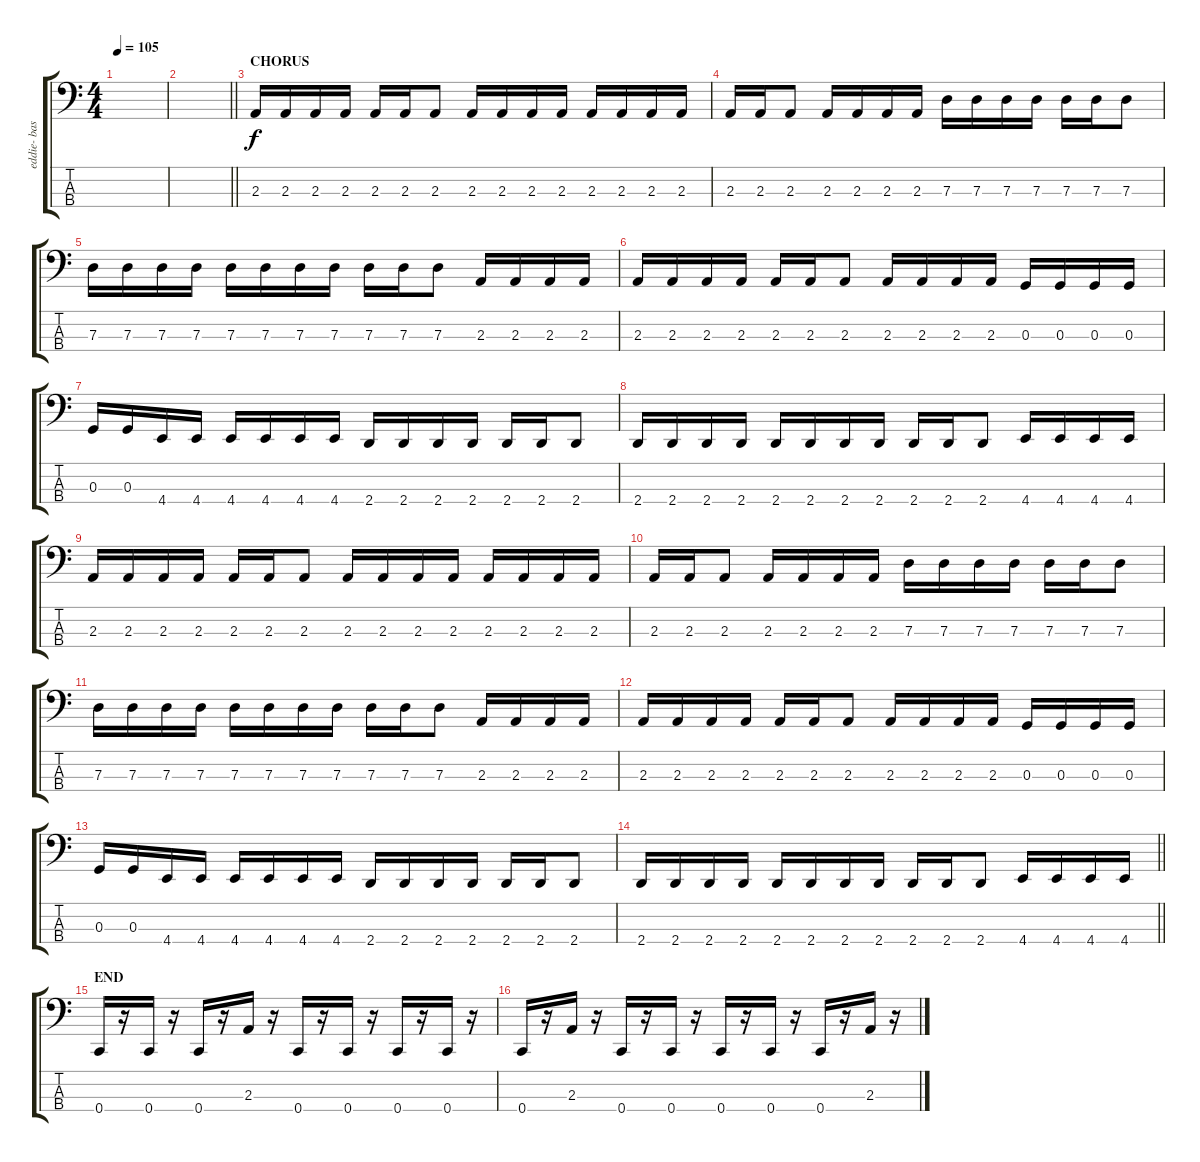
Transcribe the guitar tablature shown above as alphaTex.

\track ("eddie- bass" "eddie- bas") {instrument electricbasspick}
\staff {score tabs}
\tuning (F2 C2 G1 C1) {hide}
\ts (4 4)
\tempo 105
\clef f4
\ks c
|
\barLineRight lightlight
|
\section ("" "CHORUS")
2.3.16 2.3.16 2.3.16 2.3.16 2.3.16 2.3.16 2.3.8 2.3.16 2.3.16 2.3.16 2.3.16 2.3.16 2.3.16 2.3.16 2.3.16 |
2.3.16 2.3.16 2.3.8 2.3.16 2.3.16 2.3.16 2.3.16 7.3.16 7.3.16 7.3.16 7.3.16 7.3.16 7.3.16 7.3.8 |
7.3.16 7.3.16 7.3.16 7.3.16 7.3.16 7.3.16 7.3.16 7.3.16 7.3.16 7.3.16 7.3.8 2.3.16 2.3.16 2.3.16 2.3.16 |
2.3.16 2.3.16 2.3.16 2.3.16 2.3.16 2.3.16 2.3.8 2.3.16 2.3.16 2.3.16 2.3.16 0.3.16 0.3.16 0.3.16 0.3.16 |
0.3.16 0.3.16 4.4.16 4.4.16 4.4.16 4.4.16 4.4.16 4.4.16 2.4.16 2.4.16 2.4.16 2.4.16 2.4.16 2.4.16 2.4.8 |
2.4.16 2.4.16 2.4.16 2.4.16 2.4.16 2.4.16 2.4.16 2.4.16 2.4.16 2.4.16 2.4.8 4.4.16 4.4.16 4.4.16 4.4.16 |
2.3.16 2.3.16 2.3.16 2.3.16 2.3.16 2.3.16 2.3.8 2.3.16 2.3.16 2.3.16 2.3.16 2.3.16 2.3.16 2.3.16 2.3.16 |
2.3.16 2.3.16 2.3.8 2.3.16 2.3.16 2.3.16 2.3.16 7.3.16 7.3.16 7.3.16 7.3.16 7.3.16 7.3.16 7.3.8 |
7.3.16 7.3.16 7.3.16 7.3.16 7.3.16 7.3.16 7.3.16 7.3.16 7.3.16 7.3.16 7.3.8 2.3.16 2.3.16 2.3.16 2.3.16 |
2.3.16 2.3.16 2.3.16 2.3.16 2.3.16 2.3.16 2.3.8 2.3.16 2.3.16 2.3.16 2.3.16 0.3.16 0.3.16 0.3.16 0.3.16 |
0.3.16 0.3.16 4.4.16 4.4.16 4.4.16 4.4.16 4.4.16 4.4.16 2.4.16 2.4.16 2.4.16 2.4.16 2.4.16 2.4.16 2.4.8 |
\barLineRight lightlight
2.4.16 2.4.16 2.4.16 2.4.16 2.4.16 2.4.16 2.4.16 2.4.16 2.4.16 2.4.16 2.4.8 4.4.16 4.4.16 4.4.16 4.4.16 |
\section ("" "END")
0.4.16 r.16 0.4.16 r.16 0.4.16 r.16 2.3.16 r.16 0.4.16 r.16 0.4.16 r.16 0.4.16 r.16 0.4.16 r.16 |
0.4.16 r.16 2.3.16 r.16 0.4.16 r.16 0.4.16 r.16 0.4.16 r.16 0.4.16 r.16 0.4.16 r.16 2.3.16 r.16
